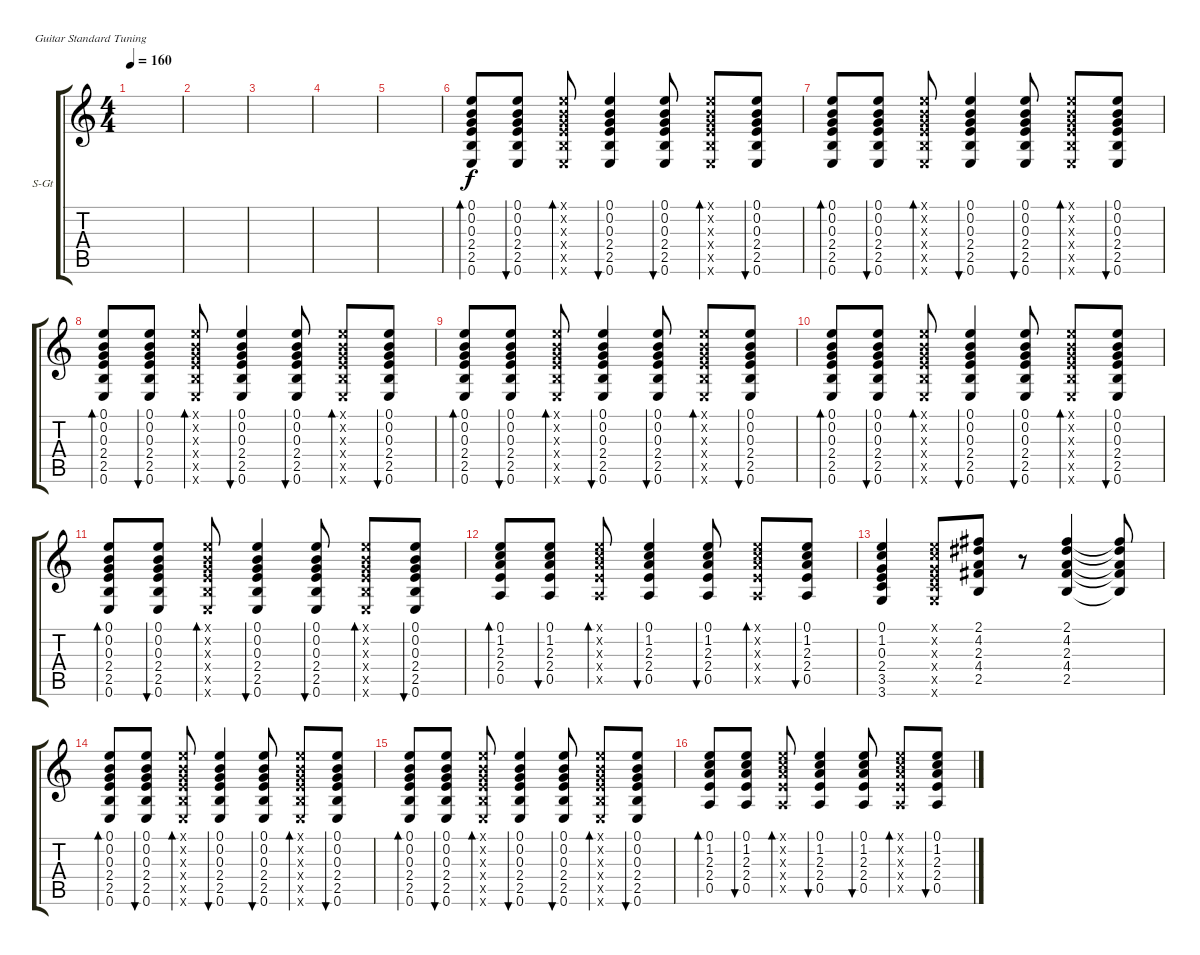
\defaultSystemsLayout 4
\bracketExtendMode groupsimilarinstruments
\firstSystemTrackNameOrientation horizontal
\otherSystemsTrackNameOrientation horizontal
\track ("Steel Guitar" "S-Gt") {instrument acousticguitarsteel}
\staff {score tabs}
\tuning (E4 B3 G3 D3 A2 E2)
\ts (4 4)
\tempo 160
\clef g2
\scale
0.487395
\ks c
|
\scale
0.256303 |
\scale
0.256303 |
\scale
0.333333 |
\scale
0.333333 |
\scale
0.333333 (0.6 2.5 2.4 0.3 0.2 0.1).8{bd 116} (0.6 2.5 2.4 0.3 0.2 0.1).8{bu 115} (0.6{x} 2.5{x} 2.4{x} 0.3{x} 0.2{x} 0.1{x}).8{bd 116} (0.6 2.5 2.4 0.3 0.2 0.1).4{bu 115} (0.6 2.5 2.4 0.3 0.2 0.1).8{bu 115} (0.6{x} 2.5{x} 2.4{x} 0.3{x} 0.2{x} 0.1{x}).8{bd 116} (0.6 2.5 2.4 0.3 0.2 0.1).8{bu 115} |
\scale
0.333333 (0.6 2.5 2.4 0.3 0.2 0.1).8{bd 116} (0.6 2.5 2.4 0.3 0.2 0.1).8{bu 115} (0.6{x} 2.5{x} 2.4{x} 0.3{x} 0.2{x} 0.1{x}).8{bd 116} (0.6 2.5 2.4 0.3 0.2 0.1).4{bu 115} (0.6 2.5 2.4 0.3 0.2 0.1).8{bu 115} (0.6{x} 2.5{x} 2.4{x} 0.3{x} 0.2{x} 0.1{x}).8{bd 116} (0.6 2.5 2.4 0.3 0.2 0.1).8{bu 115} |
\scale
0.333333 (0.6 2.5 2.4 0.3 0.2 0.1).8{bd 116} (0.6 2.5 2.4 0.3 0.2 0.1).8{bu 115} (0.6{x} 2.5{x} 2.4{x} 0.3{x} 0.2{x} 0.1{x}).8{bd 116} (0.6 2.5 2.4 0.3 0.2 0.1).4{bu 115} (0.6 2.5 2.4 0.3 0.2 0.1).8{bu 115} (0.6{x} 2.5{x} 2.4{x} 0.3{x} 0.2{x} 0.1{x}).8{bd 116} (0.6 2.5 2.4 0.3 0.2 0.1).8{bu 115} |
\scale
0.333333 (0.6 2.5 2.4 0.3 0.2 0.1).8{bd 116} (0.6 2.5 2.4 0.3 0.2 0.1).8{bu 115} (0.6{x} 2.5{x} 2.4{x} 0.3{x} 0.2{x} 0.1{x}).8{bd 116} (0.6 2.5 2.4 0.3 0.2 0.1).4{bu 115} (0.6 2.5 2.4 0.3 0.2 0.1).8{bu 115} (0.6{x} 2.5{x} 2.4{x} 0.3{x} 0.2{x} 0.1{x}).8{bd 116} (0.6 2.5 2.4 0.3 0.2 0.1).8{bu 115} |
\scale
0.333333 (0.6 2.5 2.4 0.3 0.2 0.1).8{bd 116} (0.6 2.5 2.4 0.3 0.2 0.1).8{bu 115} (0.6{x} 2.5{x} 2.4{x} 0.3{x} 0.2{x} 0.1{x}).8{bd 116} (0.6 2.5 2.4 0.3 0.2 0.1).4{bu 115} (0.6 2.5 2.4 0.3 0.2 0.1).8{bu 115} (0.6{x} 2.5{x} 2.4{x} 0.3{x} 0.2{x} 0.1{x}).8{bd 116} (0.6 2.5 2.4 0.3 0.2 0.1).8{bu 115} |
\scale
0.333333 (0.6 2.5 2.4 0.3 0.2 0.1).8{bd 116} (0.6 2.5 2.4 0.3 0.2 0.1).8{bu 115} (0.6{x} 2.5{x} 2.4{x} 0.3{x} 0.2{x} 0.1{x}).8{bd 116} (0.6 2.5 2.4 0.3 0.2 0.1).4{bu 115} (0.6 2.5 2.4 0.3 0.2 0.1).8{bu 115} (0.6{x} 2.5{x} 2.4{x} 0.3{x} 0.2{x} 0.1{x}).8{bd 116} (0.6 2.5 2.4 0.3 0.2 0.1).8{bu 115} |
\scale
0.333333 (0.5 2.4 2.3 1.2 0.1).8{bd 114} (0.1 1.2 2.3 2.4 0.5).8{bu 114} (0.5{x} 2.4{x} 2.3{x} 1.2{x} 0.1{x}).8{bd 114} (0.1 1.2 2.3 2.4 0.5).4{bu 114} (0.1 1.2 2.3 2.4 0.5).8{bu 114} (0.5{x} 2.4{x} 2.3{x} 1.2{x} 0.1{x}).8{bd 114} (0.1 1.2 2.3 2.4 0.5).8{bu 114} |
(3.6 3.5 2.4 0.3 1.2 0.1).4 (3.6{x} 3.5{x} 2.4{x} 0.3{x} 1.2{x} 0.1{x}).8 (2.5 4.4 4.2 2.3 2.1).8 r.8 (2.5 4.4 4.2 2.3 2.1).4 (2.1{t} 4.2{t} 2.3{t} 4.4{t} 2.5{t}).8 |
(0.6 2.5 2.4 0.3 0.2 0.1).8{bd 116} (0.6 2.5 2.4 0.3 0.2 0.1).8{bu 115} (0.6{x} 2.5{x} 2.4{x} 0.3{x} 0.2{x} 0.1{x}).8{bd 116} (0.6 2.5 2.4 0.3 0.2 0.1).4{bu 115} (0.6 2.5 2.4 0.3 0.2 0.1).8{bu 115} (0.6{x} 2.5{x} 2.4{x} 0.3{x} 0.2{x} 0.1{x}).8{bd 116} (0.6 2.5 2.4 0.3 0.2 0.1).8{bu 115} |
(0.6 2.5 2.4 0.3 0.2 0.1).8{bd 116} (0.6 2.5 2.4 0.3 0.2 0.1).8{bu 115} (0.6{x} 2.5{x} 2.4{x} 0.3{x} 0.2{x} 0.1{x}).8{bd 116} (0.6 2.5 2.4 0.3 0.2 0.1).4{bu 115} (0.6 2.5 2.4 0.3 0.2 0.1).8{bu 115} (0.6{x} 2.5{x} 2.4{x} 0.3{x} 0.2{x} 0.1{x}).8{bd 116} (0.6 2.5 2.4 0.3 0.2 0.1).8{bu 115} |
(0.5 2.4 2.3 1.2 0.1).8{bd 114} (0.1 1.2 2.3 2.4 0.5).8{bu 114} (0.5{x} 2.4{x} 2.3{x} 1.2{x} 0.1{x}).8{bd 114} (0.1 1.2 2.3 2.4 0.5).4{bu 114} (0.1 1.2 2.3 2.4 0.5).8{bu 114} (0.5{x} 2.4{x} 2.3{x} 1.2{x} 0.1{x}).8{bd 114} (0.1 1.2 2.3 2.4 0.5).8{bu 114}
